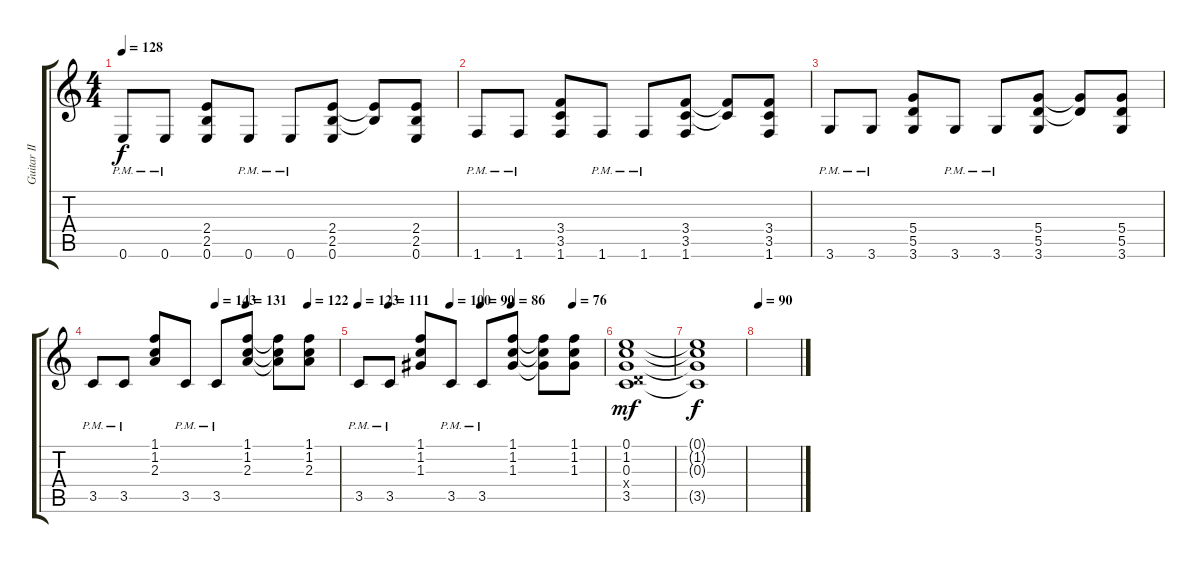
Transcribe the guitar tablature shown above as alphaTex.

\track ("Guitar II" "Guitar II") {instrument distortionguitar}
\staff {score tabs}
\tuning (E4 B3 G3 D3 A2 E2) {hide}
\ts (4 4)
\tempo 128
\clef g2
\ks c
0.6{pm}.8{dy f} 0.6{pm}.8 (2.4 2.5 0.6).8 0.6{pm}.8 0.6{pm}.8 (2.4 2.5 0.6).8 (2.4{t} 2.5{t}).8 (2.4 2.5 0.6).8 |
1.6{pm}.8 1.6{pm}.8 (3.4 3.5 1.6).8 1.6{pm}.8 1.6{pm}.8 (3.4 3.5 1.6).8 (3.4{t} 3.5{t}).8 (3.4 3.5 1.6).8 |
3.6{pm}.8 3.6{pm}.8 (5.4 5.5 3.6).8 3.6{pm}.8 3.6{pm}.8 (5.4 5.5 3.6).8 (5.4{t} 5.5{t}).8 (5.4 5.5 3.6).8 |
\tempo (143 0.5)
\tempo (131 0.625)
\tempo (122 0.875)
3.5{pm}.8 3.5{pm}.8 (1.1 1.2 2.3).8 3.5{pm}.8 3.5{pm}.8 (1.1 1.2 2.3).8 (1.1{t} 1.2{t} 2.3{t}).8 (1.1 1.2 2.3).8 |
\tempo 123
\tempo (111 0.125)
\tempo (100 0.375)
\tempo (90 0.5)
\tempo (86 0.625)
\tempo (76 0.875)
3.5{pm}.8 3.5{pm}.8 (1.1 1.2 1.3).8 3.5{pm}.8 3.5{pm}.8 (1.1 1.2 1.3).8 (1.1{t} 1.2{t} 1.3{t}).8 (1.1 1.2 1.3).8 |
(0.1 1.2 0.3 0.4{x} 3.5).1{dy mf} |
(0.1{t} 1.2{t} 0.3{t} 3.5{t}).1{dy f} |
\tempo 90
